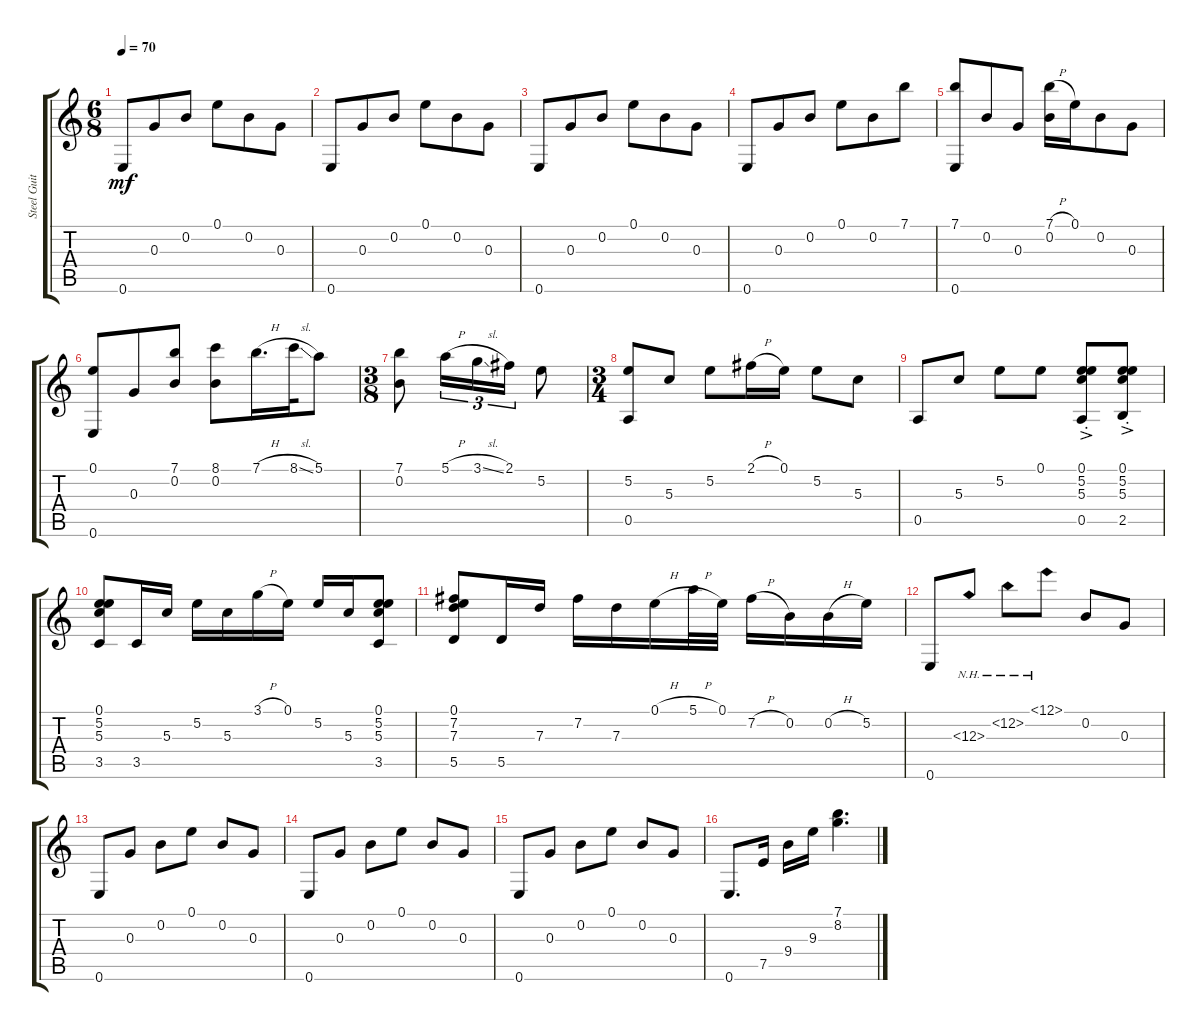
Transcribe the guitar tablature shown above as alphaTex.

\track ("Steel Guitar" "Steel Guit") {instrument acousticguitarsteel}
\staff {score tabs}
\tuning (E4 B3 G3 D3 A2 E2) {hide}
\ts (6 8)
\tempo 70
\clef g2
\ks c
0.6.8{dy mf instrument acousticguitarsteel} 0.3.8 0.2.8 0.1.8 0.2.8 0.3.8 |
0.6.8 0.3.8 0.2.8 0.1.8 0.2.8 0.3.8 |
0.6.8 0.3.8 0.2.8 0.1.8 0.2.8 0.3.8 |
0.6.8 0.3.8 0.2.8 0.1.8 0.2.8 7.1.8 |
(7.1 0.6).8 0.2.8 0.3.8 (7.1{h} 0.2).16 0.1.16 0.2.8 0.3.8 |
(0.1 0.6).8 0.3.8 (7.1 0.2).8 (8.1 0.2).8 7.1{h}.16{d} 8.1{sl}.32 5.1.8 |
\ts (3 8)
(7.1 0.2).8 5.1{h}.16{tu (3 2)} 3.1{sl}.16{tu (3 2)} 2.1.16{tu (3 2)} 5.2.8 |
\ts (3 4)
(5.2 0.5).8 5.3.8 5.2.8 2.1{h}.16 0.1.16 5.2.8 5.3.8 |
0.5.8 5.3.8 5.2.8 0.1.8 (0.1{ac st} 5.2{ac st} 5.3{ac st} 0.5{ac st}).8 (0.1{ac st} 5.2{ac st} 5.3{ac st} 2.5{ac st}).8 |
(0.1 5.2 5.3 3.5).8 3.5.16 5.3.16 5.2.16 5.3.16 3.1{h}.16 0.1.16 5.2.16 5.3.16 (0.1 5.2 5.3 3.5).8 |
(0.1 7.2 7.3 5.5).8 5.5.16 7.3.16 7.2.16 7.3.16 0.1{h}.16 5.1{h}.32 0.1.32 7.2{h}.16 0.2.16 0.2{h}.16 5.2.16 |
0.6.8 12.3{nh}.8 12.2{nh}.8 12.1{nh}.8 0.2.8 0.3.8 |
0.6.8 0.3.8 0.2.8 0.1.8 0.2.8 0.3.8 |
0.6.8 0.3.8 0.2.8 0.1.8 0.2.8 0.3.8 |
0.6.8 0.3.8 0.2.8 0.1.8 0.2.8 0.3.8 |
0.6.8{d} 7.5.16 9.4.16 9.3.16 (7.1 8.2).4{d}
